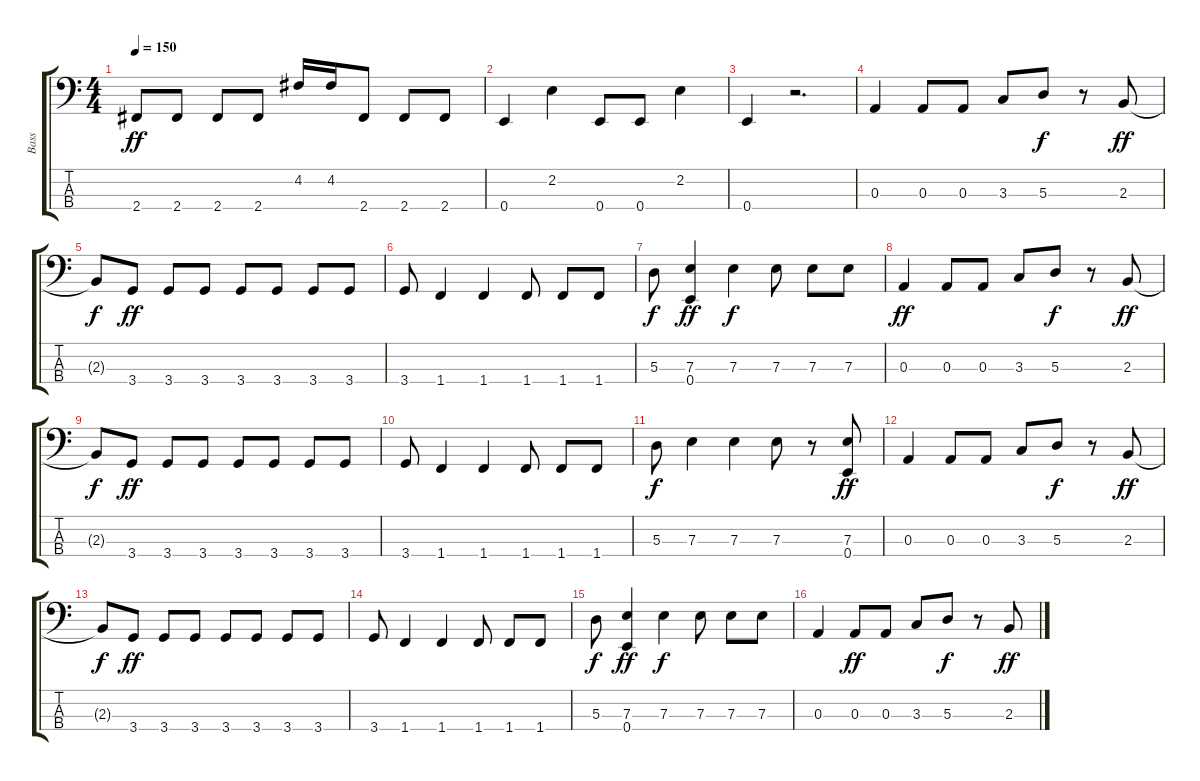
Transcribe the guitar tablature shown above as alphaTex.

\track ("Bass" "Bass") {instrument electricbassfinger}
\staff {score tabs}
\tuning (G2 D2 A1 E1) {hide}
\ts (4 4)
\tempo 150
\clef f4
\ks c
2.4.8{dy ff} 2.4.8 2.4.8 2.4.8 4.2.16 4.2.16 2.4.8 2.4.8 2.4.8 |
0.4.4 2.2.4 0.4.8 0.4.8 2.2.4 |
0.4.4 r.2{d} |
0.3.4 0.3.8 0.3.8 3.3.8 5.3.8{dy f} r.8 2.3.8{dy ff} |
2.3{t}.8{dy f} 3.4.8{dy ff} 3.4.8 3.4.8 3.4.8 3.4.8 3.4.8 3.4.8 |
3.4.8 1.4.4 1.4.4 1.4.8 1.4.8 1.4.8 |
5.3.8{dy f} (7.3 0.4).4{dy ff} 7.3.4{dy f} 7.3.8 7.3.8 7.3.8 |
0.3.4{dy ff} 0.3.8 0.3.8 3.3.8 5.3.8{dy f} r.8 2.3.8{dy ff} |
2.3{t}.8{dy f} 3.4.8{dy ff} 3.4.8 3.4.8 3.4.8 3.4.8 3.4.8 3.4.8 |
3.4.8 1.4.4 1.4.4 1.4.8 1.4.8 1.4.8 |
5.3.8{dy f} 7.3.4 7.3.4 7.3.8 r.8 (7.3 0.4).8{dy ff} |
0.3.4 0.3.8 0.3.8 3.3.8 5.3.8{dy f} r.8 2.3.8{dy ff} |
2.3{t}.8{dy f} 3.4.8{dy ff} 3.4.8 3.4.8 3.4.8 3.4.8 3.4.8 3.4.8 |
3.4.8 1.4.4 1.4.4 1.4.8 1.4.8 1.4.8 |
5.3.8{dy f} (7.3 0.4).4{dy ff} 7.3.4{dy f} 7.3.8 7.3.8 7.3.8 |
0.3.4 0.3.8{dy ff} 0.3.8 3.3.8 5.3.8{dy f} r.8 2.3.8{dy ff}
